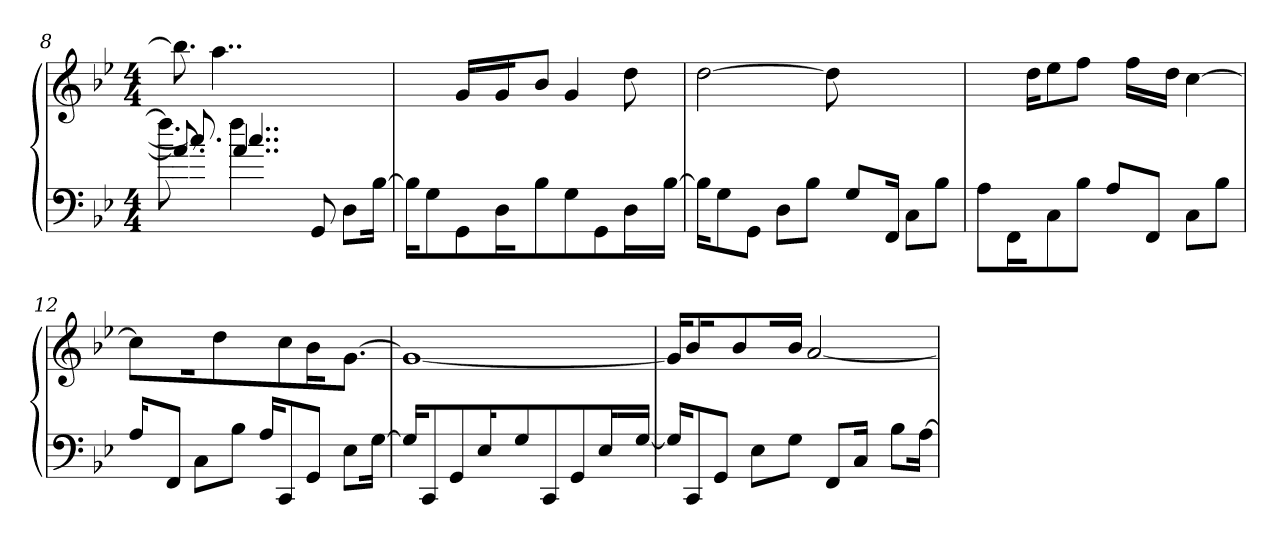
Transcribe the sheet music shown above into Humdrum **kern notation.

**kern	**kern
*part2	*part1
*staff2	*staff1
*clefF4	*clefG2
*k[b-e-]	*k[b-e-]
*g:	*g:
*M4/4	*M4/4
=8	=8
*^	*
*	*^	*
8.a]	8.ff]	8.cc]	8.bb-]
16ryy	16ryy	16ryy	4..aa
4..a	4..ff	4..cc	.
.	.	.	4.ryy
8GG	4ryy	4ryy	.
8DL	.	.	.
[16B-Jk	16ryy	16ryy	.
*v	*v	*v	*
=9	=9
16B-KL]	8.ryy
8G	.
8GGJ	16gLL
.	16ryy
16DKL	16gJ
16ryy	16ryy
8B-J	8b-J
8GL	4g
8GGJ	.
16DKL	8dd
16ryy	.
[16B-JJ	16ryy
=10	=10
16B-KL]	[2dd
8G	.
8GGJ	.
8DL	.
8B-J	.
.	8dd]
8GL	.
.	4.ryy
16FFJk	.
8CL	.
8B-J	.
=11	=11
8AL	8.ryy
16FFK	.
16ryy	16ddKL
8C	8ee-
8B-J	8ffJ
8AL	16ryy
.	16ffLL
8FFJ	16ryy
.	16ddJJ
8CL	[4cc
8B-J	.
=12	=12
16AKL	4cc]
16ryy	.
8FFJ	.
8CL	16ryy
.	4dd
8B-J	.
16AKL	.
8CC	8ccL
8GGJ	16b-Jk
.	16ryy
8E-L	[8.gJ
[16GJk	.
=13	=13
16GKL]	1g_
8CC	.
8GGJ	.
16E-KL	.
16ryy	.
8GJ	.
8CCL	.
8GGJ	.
16E-KL	.
16ryy	.
[16GJJ	.
=14	=14
16GKL]	16gKL]
8CC	8b-
8GGJ	16ryy
.	8b-
8E-L	.
.	16ryy
8GJ	16b-Jk
.	[2a
8FFL	.
16CJk	.
16ryy	.
8B-L	.
[16AJk	.
=	=
*-	*-
